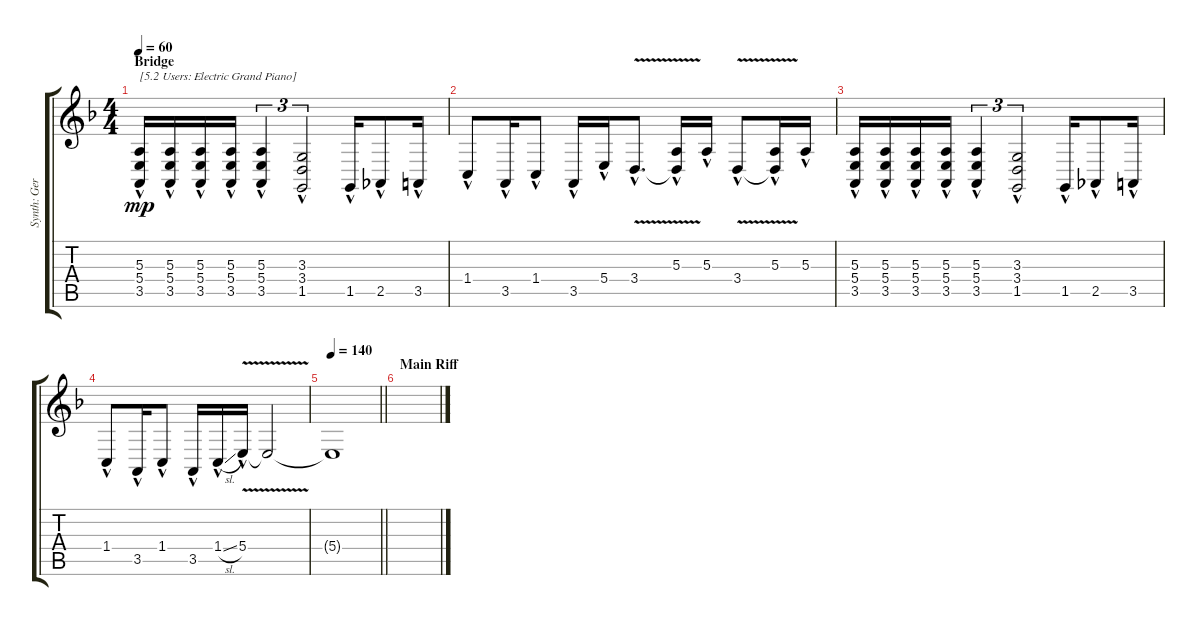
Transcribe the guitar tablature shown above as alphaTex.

\track ("Synth: Gerald" "Synth: Ger") {instrument synthstrings1}
\staff {score tabs}
\tuning (Db4 Ab3 E3 B2 Gb2 Db2) {hide}
\ts (4 4)
\section ("" "Bridge")
\tempo 60
\clef g2
\ks f
(5.3{hac} 5.4{hac} 3.5{hac}).16{txt "[5.2 Users: Electric Grand Piano]" dy mp volume 16 instrument electricgrandpiano} (5.3{hac} 5.4{hac} 3.5{hac}).16 (5.3{hac} 5.4{hac} 3.5{hac}).16 (5.3{hac} 5.4{hac} 3.5{hac}).16 (5.3{hac} 5.4{hac} 3.5{hac}).4{tu (3 2)} (3.3{hac} 3.4{hac} 1.5{hac}).2{tu (3 2)} 1.5{hac}.16 2.5{hac}.8 3.5{hac}.16 |
1.4{hac}.8 3.5{hac}.16 1.4{hac}.8 3.5{hac}.16 5.4{hac}.16 3.4{v hac}.8{d} (5.3{hac} 3.4{t}).16 5.3{hac}.16 3.4{v hac}.8 (5.3{hac} 3.4{t}).16 5.3{hac}.16 |
(5.3{hac} 5.4{hac} 3.5{hac}).16 (5.3{hac} 5.4{hac} 3.5{hac}).16 (5.3{hac} 5.4{hac} 3.5{hac}).16 (5.3{hac} 5.4{hac} 3.5{hac}).16 (5.3{hac} 5.4{hac} 3.5{hac}).4{tu (3 2)} (3.3{hac} 3.4{hac} 1.5{hac}).2{tu (3 2)} 1.5{hac}.16 2.5{hac}.8 3.5{hac}.16 |
1.4{hac}.8 3.5{hac}.16 1.4{hac}.8 3.5{hac}.16 1.4{sl hac}.16 5.4{v hac}.16 5.4{t}.2 |
\tempo 140
\barLineRight lightlight
5.4{t}.1 |
\section ("" "Main Riff")
